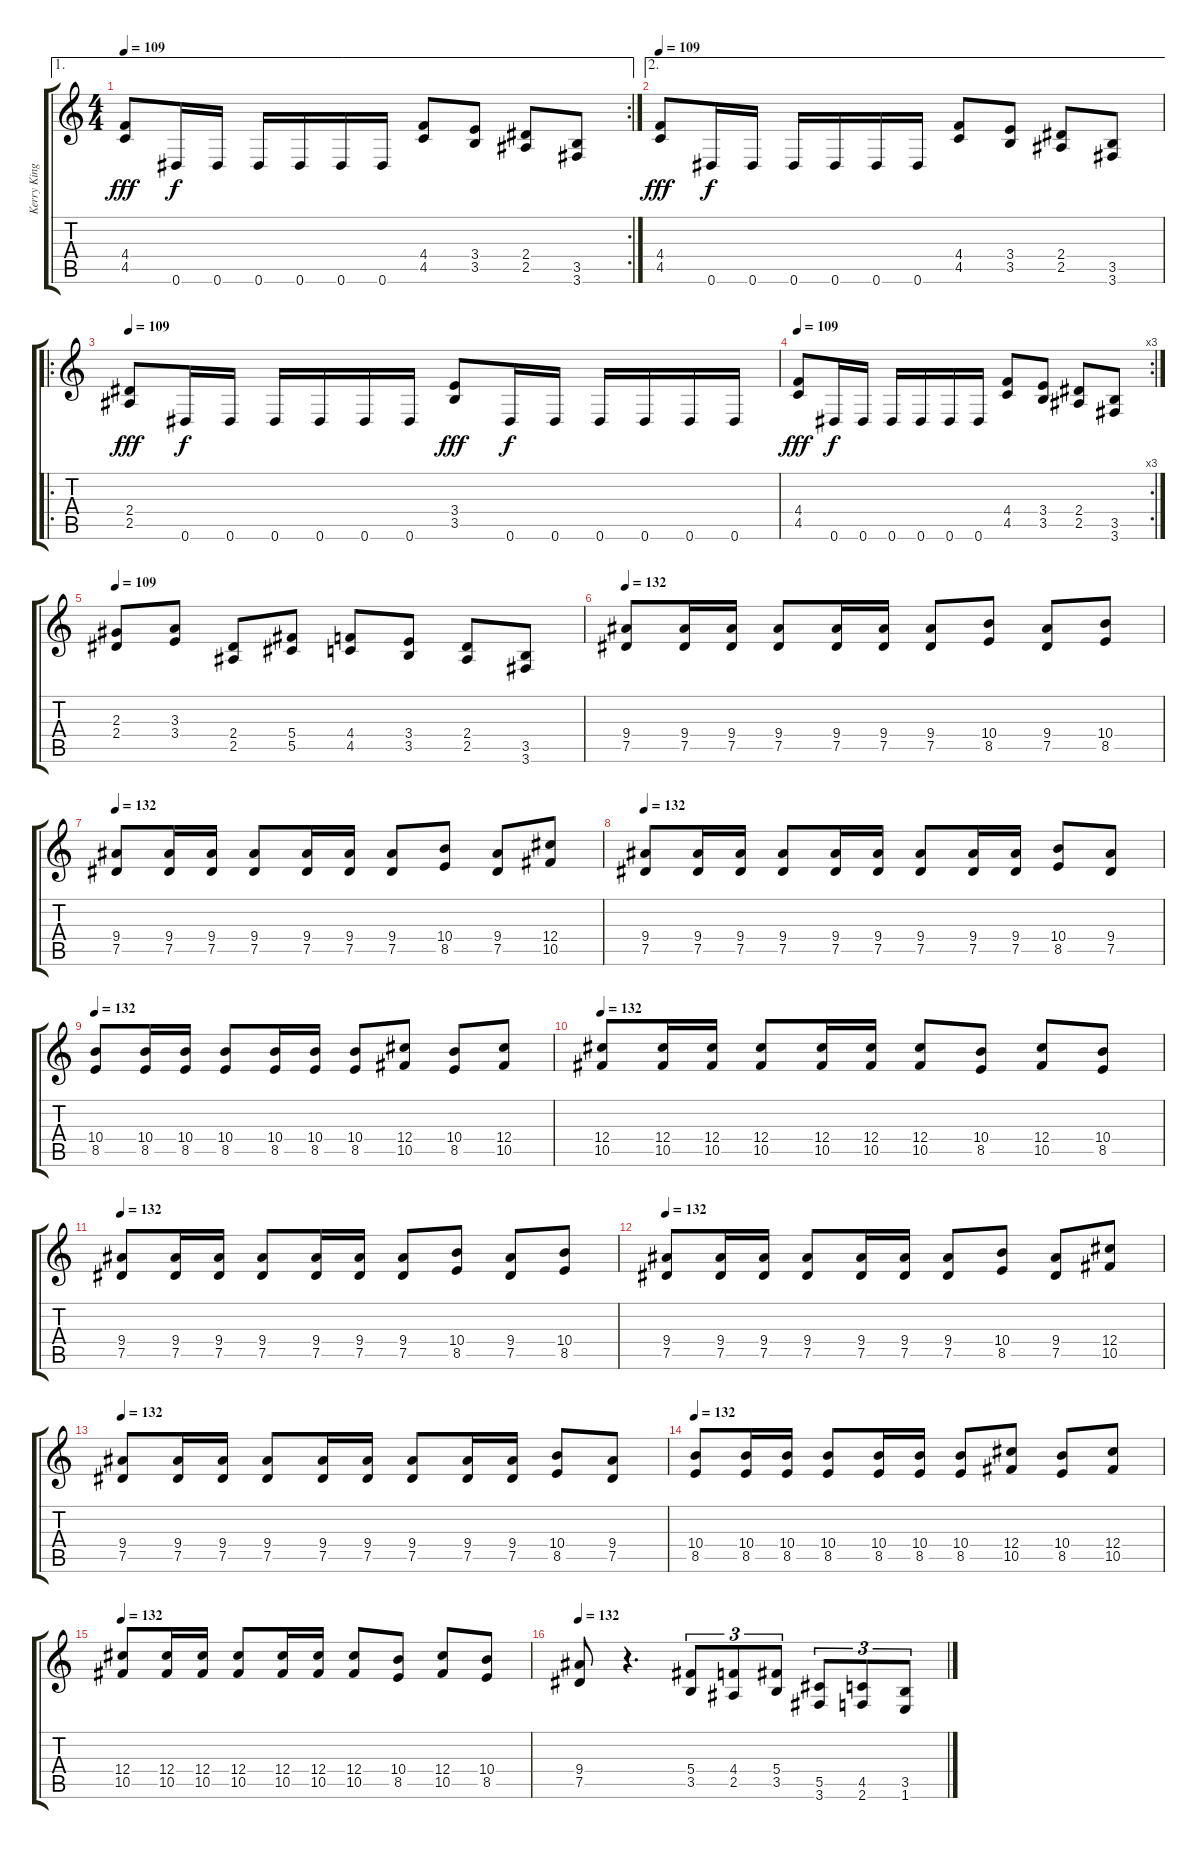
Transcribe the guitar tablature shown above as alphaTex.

\track ("Kerry King" "Kerry King") {instrument distortionguitar}
\staff {score tabs}
\tuning (Eb4 Bb3 Gb3 Db3 Ab2 Eb2) {hide}
\ae 1
\rc 2
\ts (4 4)
\tempo 109
\clef g2
\ks c
(4.4 4.5).8{dy fff} 0.6.16{dy f} 0.6.16 0.6.16 0.6.16 0.6.16 0.6.16 (4.4 4.5).8 (3.4 3.5).8 (2.4 2.5).8 (3.5 3.6).8 |
\ae 2
\tempo 109
(4.4 4.5).8{dy fff} 0.6.16{dy f} 0.6.16 0.6.16 0.6.16 0.6.16 0.6.16 (4.4 4.5).8 (3.4 3.5).8 (2.4 2.5).8 (3.5 3.6).8 |
\ro
\tempo 109
(2.4 2.5).8{dy fff} 0.6.16{dy f} 0.6.16 0.6.16 0.6.16 0.6.16 0.6.16 (3.4 3.5).8{dy fff} 0.6.16{dy f} 0.6.16 0.6.16 0.6.16 0.6.16 0.6.16 |
\rc 3
\tempo 109
(4.4 4.5).8{dy fff} 0.6.16{dy f} 0.6.16 0.6.16 0.6.16 0.6.16 0.6.16 (4.4 4.5).8 (3.4 3.5).8 (2.4 2.5).8 (3.5 3.6).8 |
\tempo 109
(2.3 2.4).8 (3.3 3.4).8 (2.4 2.5).8 (5.4 5.5).8 (4.4 4.5).8 (3.4 3.5).8 (2.4 2.5).8 (3.5 3.6).8 |
\tempo 132
(9.4 7.5).8 (9.4 7.5).16 (9.4 7.5).16 (9.4 7.5).8 (9.4 7.5).16 (9.4 7.5).16 (9.4 7.5).8 (10.4 8.5).8 (9.4 7.5).8 (10.4 8.5).8 |
\tempo 132
(9.4 7.5).8 (9.4 7.5).16 (9.4 7.5).16 (9.4 7.5).8 (9.4 7.5).16 (9.4 7.5).16 (9.4 7.5).8 (10.4 8.5).8 (9.4 7.5).8 (12.4 10.5).8 |
\tempo 132
(9.4 7.5).8 (9.4 7.5).16 (9.4 7.5).16 (9.4 7.5).8 (9.4 7.5).16 (9.4 7.5).16 (9.4 7.5).8 (9.4 7.5).16 (9.4 7.5).16 (10.4 8.5).8 (9.4 7.5).8 |
\tempo 132
(10.4 8.5).8 (10.4 8.5).16 (10.4 8.5).16 (10.4 8.5).8 (10.4 8.5).16 (10.4 8.5).16 (10.4 8.5).8 (12.4 10.5).8 (10.4 8.5).8 (12.4 10.5).8 |
\tempo 132
(12.4 10.5).8 (12.4 10.5).16 (12.4 10.5).16 (12.4 10.5).8 (12.4 10.5).16 (12.4 10.5).16 (12.4 10.5).8 (10.4 8.5).8 (12.4 10.5).8 (10.4 8.5).8 |
\tempo 132
(9.4 7.5).8 (9.4 7.5).16 (9.4 7.5).16 (9.4 7.5).8 (9.4 7.5).16 (9.4 7.5).16 (9.4 7.5).8 (10.4 8.5).8 (9.4 7.5).8 (10.4 8.5).8 |
\tempo 132
(9.4 7.5).8 (9.4 7.5).16 (9.4 7.5).16 (9.4 7.5).8 (9.4 7.5).16 (9.4 7.5).16 (9.4 7.5).8 (10.4 8.5).8 (9.4 7.5).8 (12.4 10.5).8 |
\tempo 132
(9.4 7.5).8 (9.4 7.5).16 (9.4 7.5).16 (9.4 7.5).8 (9.4 7.5).16 (9.4 7.5).16 (9.4 7.5).8 (9.4 7.5).16 (9.4 7.5).16 (10.4 8.5).8 (9.4 7.5).8 |
\tempo 132
(10.4 8.5).8 (10.4 8.5).16 (10.4 8.5).16 (10.4 8.5).8 (10.4 8.5).16 (10.4 8.5).16 (10.4 8.5).8 (12.4 10.5).8 (10.4 8.5).8 (12.4 10.5).8 |
\tempo 132
(12.4 10.5).8 (12.4 10.5).16 (12.4 10.5).16 (12.4 10.5).8 (12.4 10.5).16 (12.4 10.5).16 (12.4 10.5).8 (10.4 8.5).8 (12.4 10.5).8 (10.4 8.5).8 |
\tempo 132
(9.4 7.5).8 r.4{d} (5.4 3.5).8{tu (3 2)} (4.4 2.5).8{tu (3 2)} (5.4 3.5).8{tu (3 2)} (5.5 3.6).8{tu (3 2)} (4.5 2.6).8{tu (3 2)} (3.5 1.6).8{tu (3 2)}
